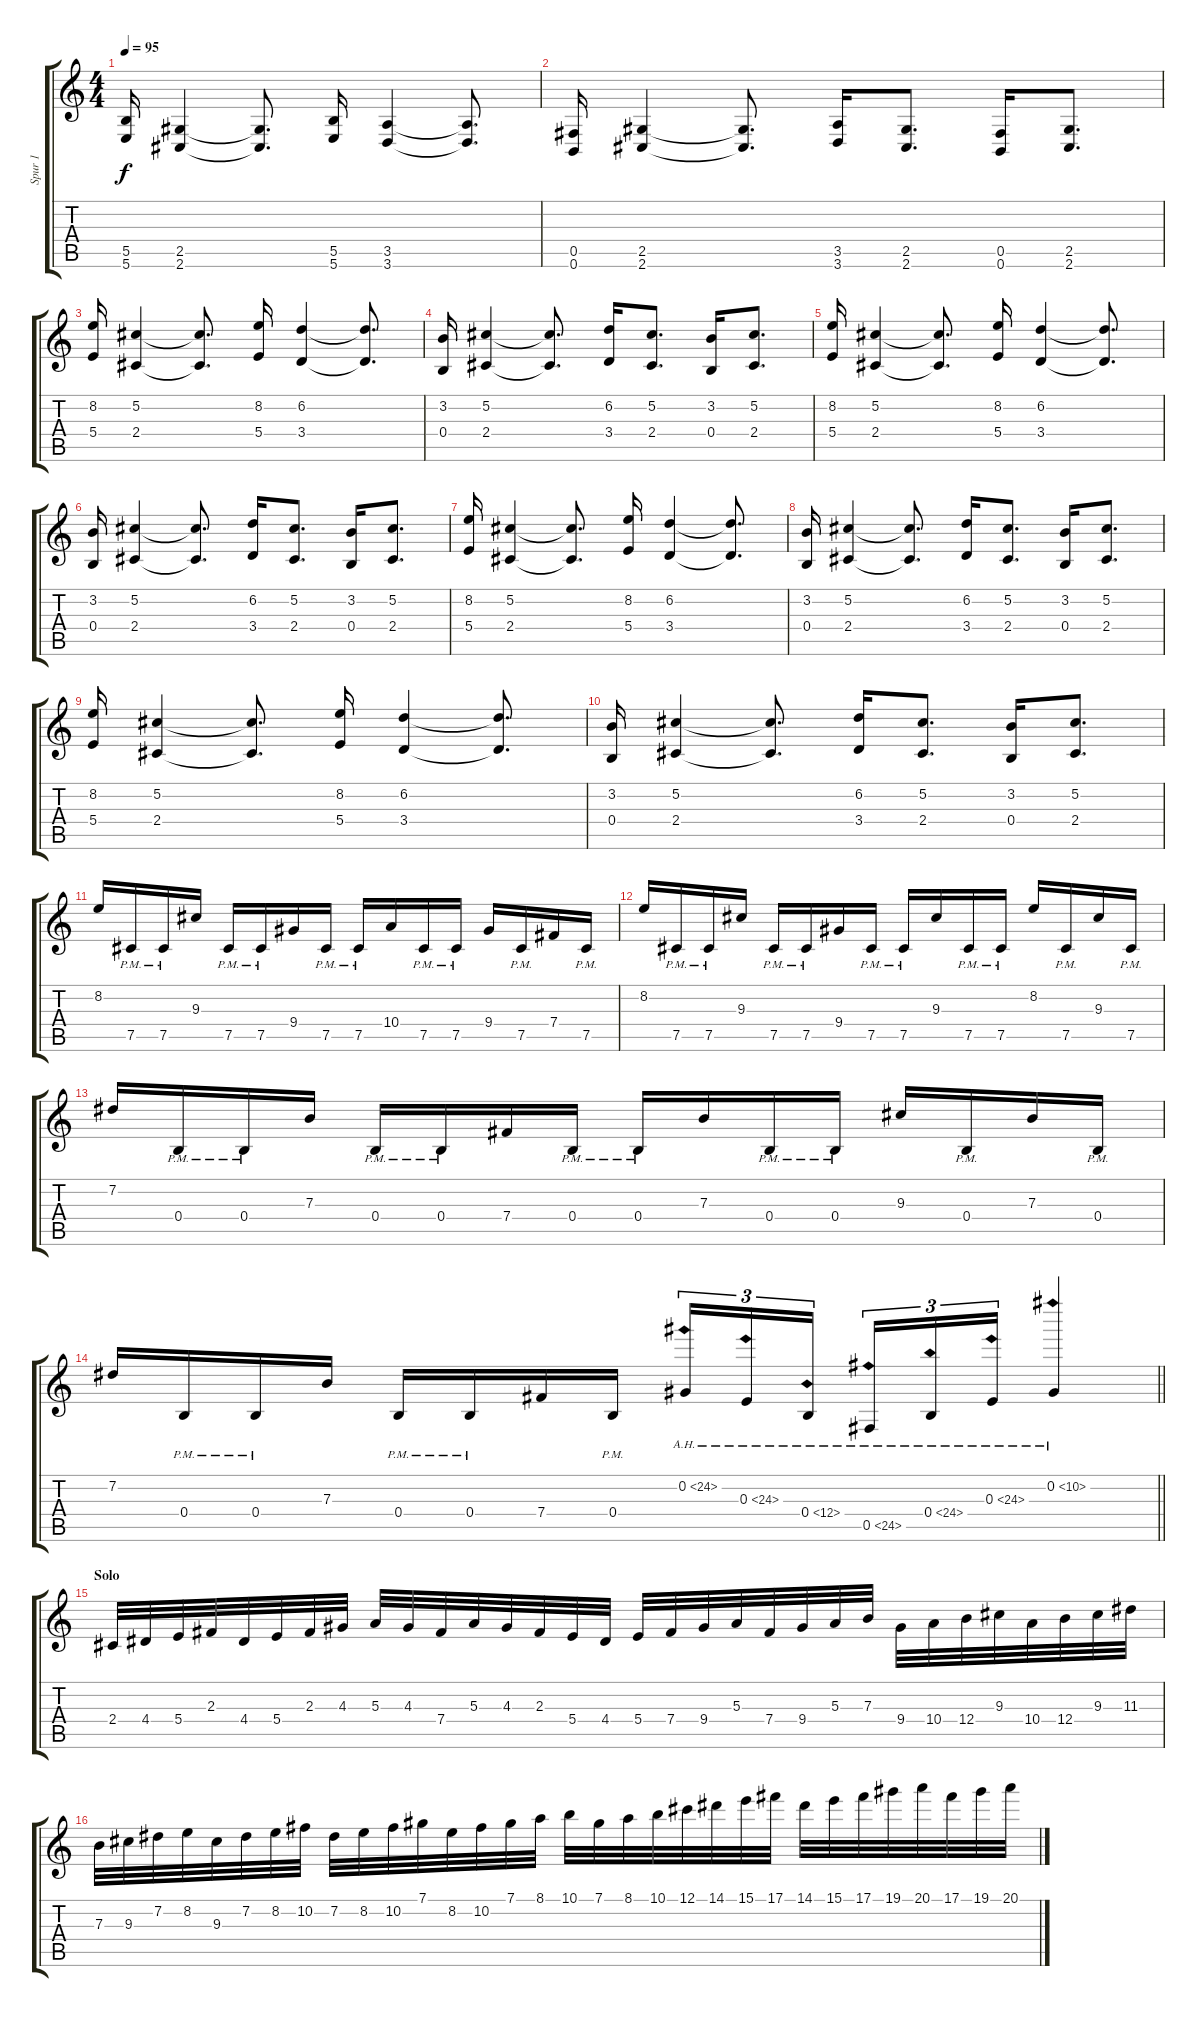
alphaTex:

\track ("Spur 1" "Spur 1") {instrument distortionguitar}
\staff {score tabs}
\tuning (Db4 Ab3 E3 B2 Gb2 B1) {hide}
\ts (4 4)
\tempo 95
\clef g2
\ks c
(5.5 5.6).16{dy f} (2.5 2.6).4 (2.5{t} 2.6{t}).8{d} (5.5 5.6).16 (3.5 3.6).4 (3.5{t} 3.6{t}).8{d} |
(0.5 0.6).16 (2.5 2.6).4 (2.5{t} 2.6{t}).8{d} (3.5 3.6).16 (2.5 2.6).8{d} (0.5 0.6).16 (2.5 2.6).8{d} |
(8.2 5.4).16 (5.2 2.4).4 (5.2{t} 2.4{t}).8{d} (8.2 5.4).16 (6.2 3.4).4 (6.2{t} 3.4{t}).8{d} |
(3.2 0.4).16 (5.2 2.4).4 (5.2{t} 2.4{t}).8{d} (6.2 3.4).16 (5.2 2.4).8{d} (3.2 0.4).16 (5.2 2.4).8{d} |
(8.2 5.4).16 (5.2 2.4).4 (5.2{t} 2.4{t}).8{d} (8.2 5.4).16 (6.2 3.4).4 (6.2{t} 3.4{t}).8{d} |
(3.2 0.4).16 (5.2 2.4).4 (5.2{t} 2.4{t}).8{d} (6.2 3.4).16 (5.2 2.4).8{d} (3.2 0.4).16 (5.2 2.4).8{d} |
(8.2 5.4).16 (5.2 2.4).4 (5.2{t} 2.4{t}).8{d} (8.2 5.4).16 (6.2 3.4).4 (6.2{t} 3.4{t}).8{d} |
(3.2 0.4).16 (5.2 2.4).4 (5.2{t} 2.4{t}).8{d} (6.2 3.4).16 (5.2 2.4).8{d} (3.2 0.4).16 (5.2 2.4).8{d} |
(8.2 5.4).16 (5.2 2.4).4 (5.2{t} 2.4{t}).8{d} (8.2 5.4).16 (6.2 3.4).4 (6.2{t} 3.4{t}).8{d} |
(3.2 0.4).16 (5.2 2.4).4 (5.2{t} 2.4{t}).8{d} (6.2 3.4).16 (5.2 2.4).8{d} (3.2 0.4).16 (5.2 2.4).8{d} |
8.2.16 7.5{pm}.16 7.5{pm}.16 9.3.16 7.5{pm}.16 7.5{pm}.16 9.4.16 7.5{pm}.16 7.5{pm}.16 10.4.16 7.5{pm}.16 7.5{pm}.16 9.4.16 7.5{pm}.16 7.4.16 7.5{pm}.16 |
8.2.16 7.5{pm}.16 7.5{pm}.16 9.3.16 7.5{pm}.16 7.5{pm}.16 9.4.16 7.5{pm}.16 7.5{pm}.16 9.3.16 7.5{pm}.16 7.5{pm}.16 8.2.16 7.5{pm}.16 9.3.16 7.5{pm}.16 |
7.2.16 0.4{pm}.16 0.4{pm}.16 7.3.16 0.4{pm}.16 0.4{pm}.16 7.4.16 0.4{pm}.16 0.4{pm}.16 7.3.16 0.4{pm}.16 0.4{pm}.16 9.3.16 0.4{pm}.16 7.3.16 0.4{pm}.16 |
\barLineRight lightlight
7.2.16 0.4{pm}.16 0.4{pm}.16 7.3.16 0.4{pm}.16 0.4{pm}.16 7.4.16 0.4{pm}.16 0.2{ah 24}.16{tu (3 2)} 0.3{ah 24}.16{tu (3 2)} 0.4{ah 12}.16{tu (3 2) beam splitsecondary} 0.5{ah 24}.16{tu (3 2)} 0.4{ah 24}.16{tu (3 2)} 0.3{ah 24}.16{tu (3 2)} 0.2{ah 10}.4 |
\section ("" "Solo")
2.4.32 4.4.32 5.4.32 2.3.32 4.4.32 5.4.32 2.3.32 4.3.32 5.3.32 4.3.32 7.4.32 5.3.32 4.3.32 2.3.32 5.4.32 4.4.32 5.4.32 7.4.32 9.4.32 5.3.32 7.4.32 9.4.32 5.3.32 7.3.32 9.4.32 10.4.32 12.4.32 9.3.32 10.4.32 12.4.32 9.3.32 11.3.32 |
7.3.32 9.3.32 7.2.32 8.2.32 9.3.32 7.2.32 8.2.32 10.2.32 7.2.32 8.2.32 10.2.32 7.1.32 8.2.32 10.2.32 7.1.32 8.1.32 10.1.32 7.1.32 8.1.32 10.1.32 12.1.32 14.1.32 15.1.32 17.1.32 14.1.32 15.1.32 17.1.32 19.1.32 20.1.32 17.1.32 19.1.32 20.1.32
